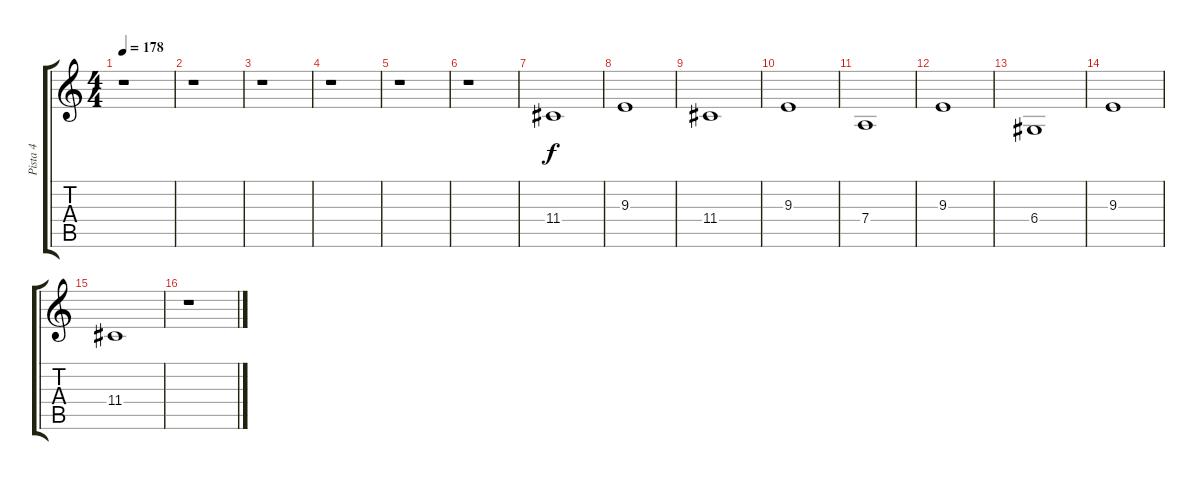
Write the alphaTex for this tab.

\track ("Pista 4" "Pista 4") {instrument choiraahs}
\staff {score tabs}
\tuning (E4 B3 G3 D3 A2 E2) {hide}
\ts (4 4)
\tempo 178
\clef g2
\ks c
r.1{dy f} |
r.1 |
r.1 |
r.1 |
r.1 |
r.1 |
11.4.1 |
9.3.1 |
11.4.1 |
9.3.1 |
7.4.1 |
9.3.1 |
6.4.1 |
9.3.1 |
11.4.1 |
r.1
